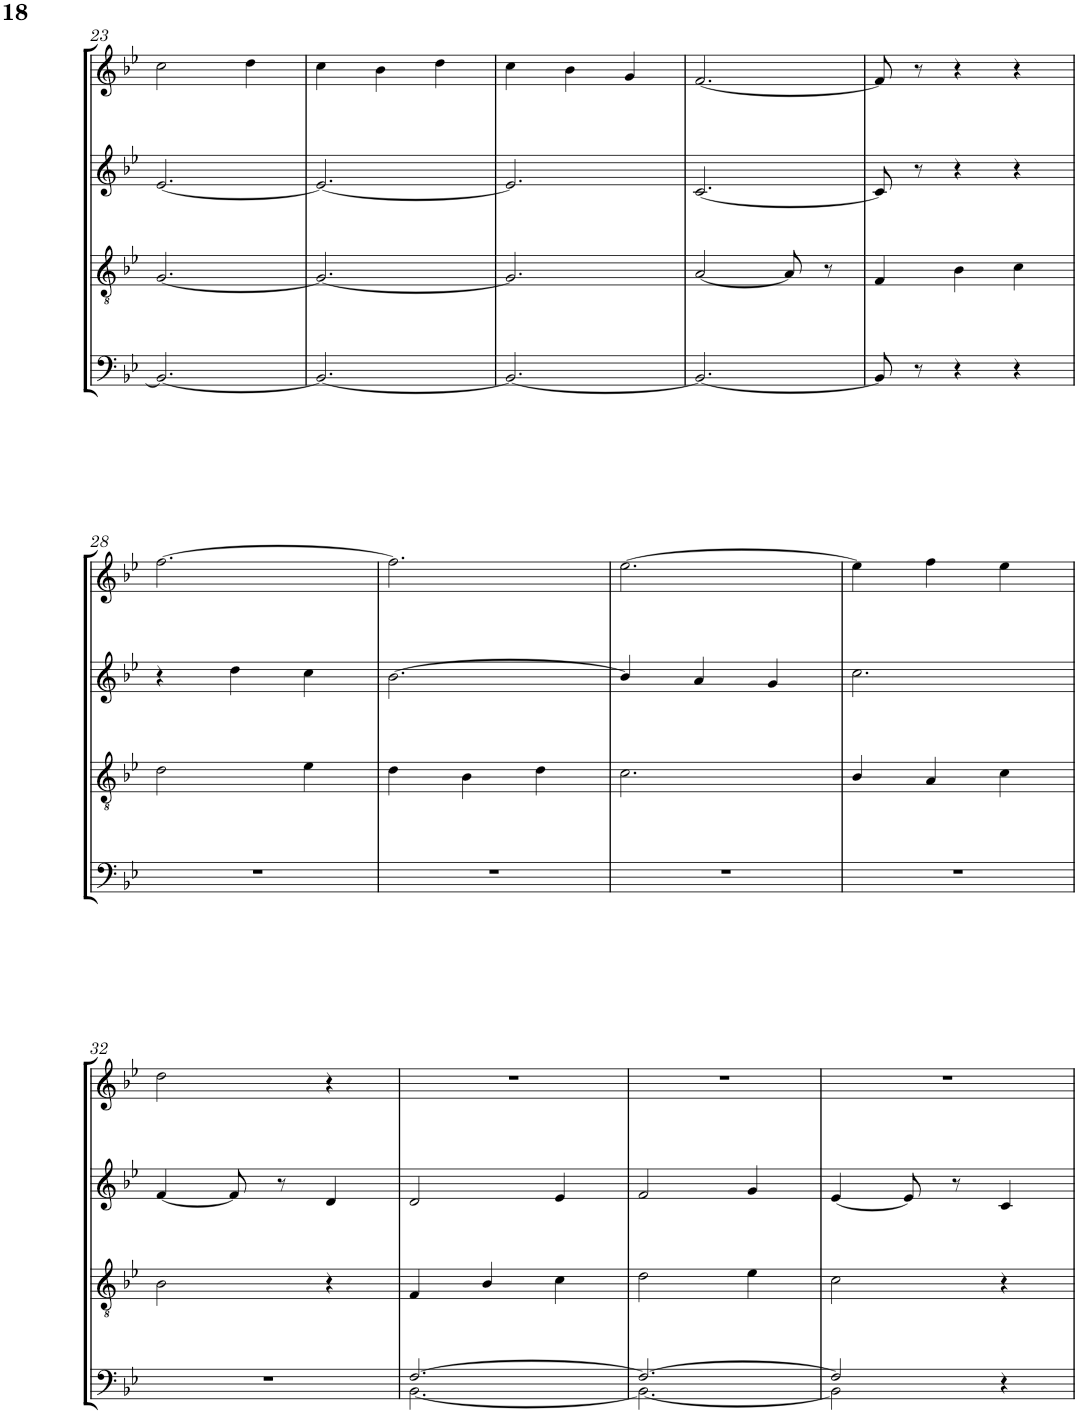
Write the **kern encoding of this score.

**kern	**kern	**kern	**kern	**kern
*part5	*part4	*part3	*part2	*part1
*staff5	*staff4	*staff3	*staff2	*staff1
*I"BASSES	*I"TÉNORS	*I"CONTRALTOS	*I"SOPRANOS	*I"Soprano solo
!!LO:PB:g=z
*clefF4	*clefGv2	*clefG2	*clefG2	*clefG2
*k[b-e-]	*k[b-e-]	*k[b-e-]	*k[b-e-]	*k[b-e-]
*M3/4	*M3/4	*M3/4	*M3/4	*M3/4
=23	=23	=23	=23	=23
2.BB-/_	[2.G/	[2.e-/	2cc\	2.r
.	.	.	4dd\	.
=24	=24	=24	=24	=24
2.BB-/_	2.G/_	2.e-/_	4cc\	2.r
.	.	.	4b-\	.
.	.	.	4dd\	.
=25	=25	=25	=25	=25
2.BB-/_	2.G/]	2.e-/]	4cc\	2.r
.	.	.	4b-\	.
.	.	.	4g/	.
=26	=26	=26	=26	=26
2.BB-/_	[2A/	[2.c/	[2.f/	2.r
.	8A/]	.	.	.
.	8r	.	.	.
=27	=27	=27	=27	=27
8BB-/]	4F/	8c/]	8f/]	2.r
8r	.	8r	8r	.
4r	4B-\	4r	4r	.
4r	4c\	4r	4r	.
!!LO:LB:g=z
=28	=28	=28	=28	=28
2.r	2d\	4r	[2.ff\	2.r
.	.	4dd\	.	.
.	4e-\	4cc\	.	.
=29	=29	=29	=29	=29
2.r	4d\	[2.b-\	2.ff\]	2.r
.	4B-\	.	.	.
.	4d\	.	.	.
=30	=30	=30	=30	=30
2.r	2.c\	4b-/]	[2.ee-\	2.r
.	.	4a/	.	.
.	.	4g/	.	.
=31	=31	=31	=31	=31
2.r	4B-/	2.cc\	4ee-\]	2.r
.	4A/	.	4ff\	.
.	4c\	.	4ee-\	.
!!LO:LB:g=z
=32	=32	=32	=32	=32
2.r	2B-\	[4f/	2dd\	2.r
.	.	8f/]	.	.
.	.	8r	.	.
.	4r	4d/	4r	.
=33	=33	=33	=33	=33
*^	*	*	*	*
[2.F/	[2.BB-\	4F/	2d/	2.r	2.r
.	.	4B-/	.	.	.
.	.	4c\	4e-/	.	.
=34	=34	=34	=34	=34	=34
2.F/_	2.BB-\_	2d\	2f/	2.r	2.r
.	.	4e-\	4g/	.	.
=35	=35	=35	=35	=35	=35
2F/]	2BB-\]	2c\	[4e-/	2.r	2.r
.	.	.	8e-/]	.	.
.	.	.	8r	.	.
4r	4ryy	4r	4c/	.	.
*v	*v	*	*	*	*
=	=	=	=	=
*-	*-	*-	*-	*-
